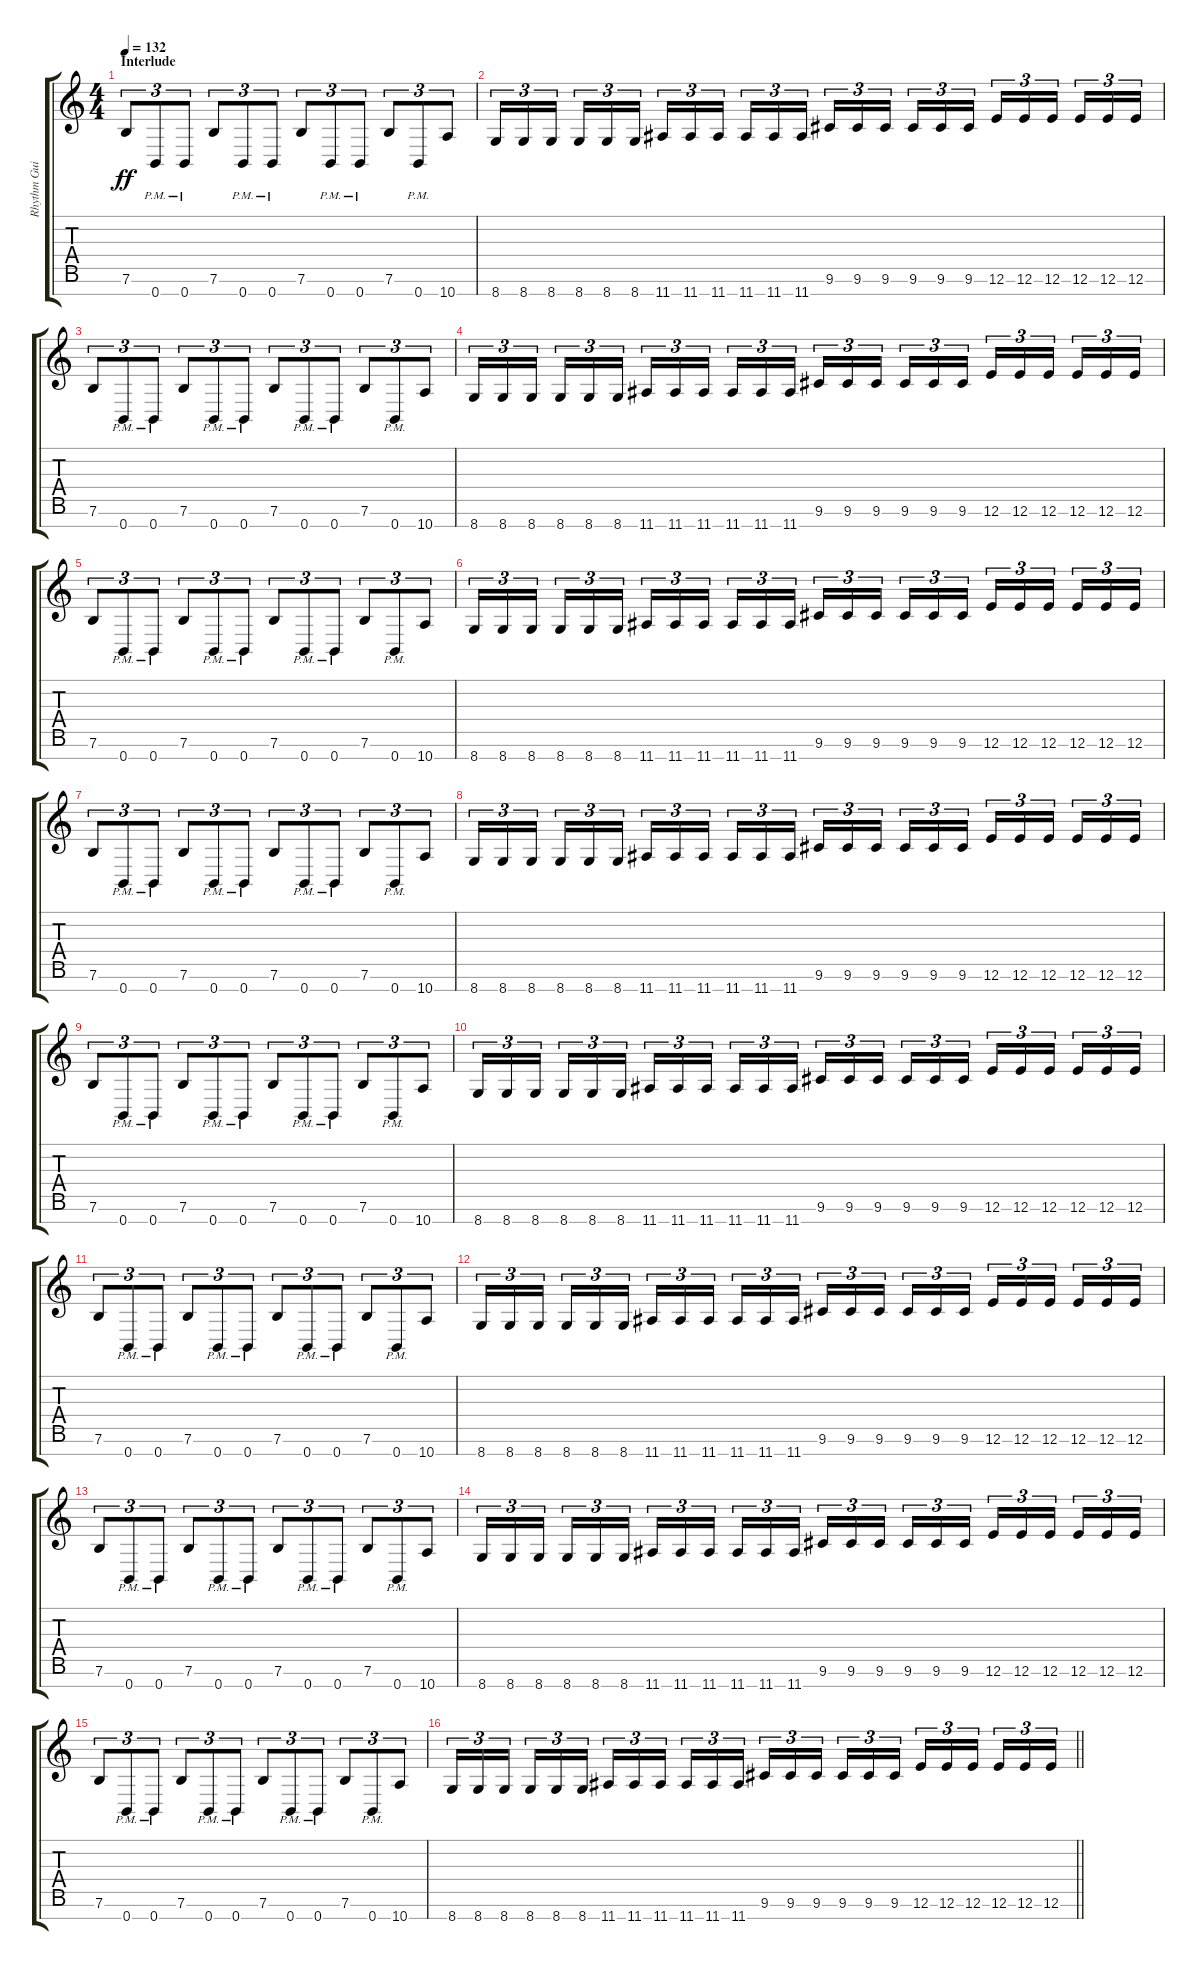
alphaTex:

\track ("Rhythm Guitar 1" "Rhythm Gui") {instrument distortionguitar}
\staff {score tabs}
\tuning (E4 B3 G3 D3 A2 E2 B1) {hide}
\ts (4 4)
\section ("" "Interlude")
\tempo 132
\clef g2
\ks c
7.6.8{tu (3 2) dy ff} 0.7{pm}.8{tu (3 2)} 0.7{pm}.8{tu (3 2)} 7.6.8{tu (3 2)} 0.7{pm}.8{tu (3 2)} 0.7{pm}.8{tu (3 2)} 7.6.8{tu (3 2)} 0.7{pm}.8{tu (3 2)} 0.7{pm}.8{tu (3 2)} 7.6.8{tu (3 2)} 0.7{pm}.8{tu (3 2)} 10.7.8{tu (3 2)} |
8.7.16{tu (3 2)} 8.7.16{tu (3 2)} 8.7.16{tu (3 2) beam splitsecondary} 8.7.16{tu (3 2)} 8.7.16{tu (3 2)} 8.7.16{tu (3 2)} 11.7.16{tu (3 2)} 11.7.16{tu (3 2)} 11.7.16{tu (3 2) beam splitsecondary} 11.7.16{tu (3 2)} 11.7.16{tu (3 2)} 11.7.16{tu (3 2)} 9.6.16{tu (3 2)} 9.6.16{tu (3 2)} 9.6.16{tu (3 2) beam splitsecondary} 9.6.16{tu (3 2)} 9.6.16{tu (3 2)} 9.6.16{tu (3 2)} 12.6.16{tu (3 2)} 12.6.16{tu (3 2)} 12.6.16{tu (3 2) beam splitsecondary} 12.6.16{tu (3 2)} 12.6.16{tu (3 2)} 12.6.16{tu (3 2)} |
7.6.8{tu (3 2)} 0.7{pm}.8{tu (3 2)} 0.7{pm}.8{tu (3 2)} 7.6.8{tu (3 2)} 0.7{pm}.8{tu (3 2)} 0.7{pm}.8{tu (3 2)} 7.6.8{tu (3 2)} 0.7{pm}.8{tu (3 2)} 0.7{pm}.8{tu (3 2)} 7.6.8{tu (3 2)} 0.7{pm}.8{tu (3 2)} 10.7.8{tu (3 2)} |
8.7.16{tu (3 2)} 8.7.16{tu (3 2)} 8.7.16{tu (3 2) beam splitsecondary} 8.7.16{tu (3 2)} 8.7.16{tu (3 2)} 8.7.16{tu (3 2)} 11.7.16{tu (3 2)} 11.7.16{tu (3 2)} 11.7.16{tu (3 2) beam splitsecondary} 11.7.16{tu (3 2)} 11.7.16{tu (3 2)} 11.7.16{tu (3 2)} 9.6.16{tu (3 2)} 9.6.16{tu (3 2)} 9.6.16{tu (3 2) beam splitsecondary} 9.6.16{tu (3 2)} 9.6.16{tu (3 2)} 9.6.16{tu (3 2)} 12.6.16{tu (3 2)} 12.6.16{tu (3 2)} 12.6.16{tu (3 2) beam splitsecondary} 12.6.16{tu (3 2)} 12.6.16{tu (3 2)} 12.6.16{tu (3 2)} |
7.6.8{tu (3 2)} 0.7{pm}.8{tu (3 2)} 0.7{pm}.8{tu (3 2)} 7.6.8{tu (3 2)} 0.7{pm}.8{tu (3 2)} 0.7{pm}.8{tu (3 2)} 7.6.8{tu (3 2)} 0.7{pm}.8{tu (3 2)} 0.7{pm}.8{tu (3 2)} 7.6.8{tu (3 2)} 0.7{pm}.8{tu (3 2)} 10.7.8{tu (3 2)} |
8.7.16{tu (3 2)} 8.7.16{tu (3 2)} 8.7.16{tu (3 2) beam splitsecondary} 8.7.16{tu (3 2)} 8.7.16{tu (3 2)} 8.7.16{tu (3 2)} 11.7.16{tu (3 2)} 11.7.16{tu (3 2)} 11.7.16{tu (3 2) beam splitsecondary} 11.7.16{tu (3 2)} 11.7.16{tu (3 2)} 11.7.16{tu (3 2)} 9.6.16{tu (3 2)} 9.6.16{tu (3 2)} 9.6.16{tu (3 2) beam splitsecondary} 9.6.16{tu (3 2)} 9.6.16{tu (3 2)} 9.6.16{tu (3 2)} 12.6.16{tu (3 2)} 12.6.16{tu (3 2)} 12.6.16{tu (3 2) beam splitsecondary} 12.6.16{tu (3 2)} 12.6.16{tu (3 2)} 12.6.16{tu (3 2)} |
7.6.8{tu (3 2)} 0.7{pm}.8{tu (3 2)} 0.7{pm}.8{tu (3 2)} 7.6.8{tu (3 2)} 0.7{pm}.8{tu (3 2)} 0.7{pm}.8{tu (3 2)} 7.6.8{tu (3 2)} 0.7{pm}.8{tu (3 2)} 0.7{pm}.8{tu (3 2)} 7.6.8{tu (3 2)} 0.7{pm}.8{tu (3 2)} 10.7.8{tu (3 2)} |
8.7.16{tu (3 2)} 8.7.16{tu (3 2)} 8.7.16{tu (3 2) beam splitsecondary} 8.7.16{tu (3 2)} 8.7.16{tu (3 2)} 8.7.16{tu (3 2)} 11.7.16{tu (3 2)} 11.7.16{tu (3 2)} 11.7.16{tu (3 2) beam splitsecondary} 11.7.16{tu (3 2)} 11.7.16{tu (3 2)} 11.7.16{tu (3 2)} 9.6.16{tu (3 2)} 9.6.16{tu (3 2)} 9.6.16{tu (3 2) beam splitsecondary} 9.6.16{tu (3 2)} 9.6.16{tu (3 2)} 9.6.16{tu (3 2)} 12.6.16{tu (3 2)} 12.6.16{tu (3 2)} 12.6.16{tu (3 2) beam splitsecondary} 12.6.16{tu (3 2)} 12.6.16{tu (3 2)} 12.6.16{tu (3 2)} |
7.6.8{tu (3 2)} 0.7{pm}.8{tu (3 2)} 0.7{pm}.8{tu (3 2)} 7.6.8{tu (3 2)} 0.7{pm}.8{tu (3 2)} 0.7{pm}.8{tu (3 2)} 7.6.8{tu (3 2)} 0.7{pm}.8{tu (3 2)} 0.7{pm}.8{tu (3 2)} 7.6.8{tu (3 2)} 0.7{pm}.8{tu (3 2)} 10.7.8{tu (3 2)} |
8.7.16{tu (3 2)} 8.7.16{tu (3 2)} 8.7.16{tu (3 2) beam splitsecondary} 8.7.16{tu (3 2)} 8.7.16{tu (3 2)} 8.7.16{tu (3 2)} 11.7.16{tu (3 2)} 11.7.16{tu (3 2)} 11.7.16{tu (3 2) beam splitsecondary} 11.7.16{tu (3 2)} 11.7.16{tu (3 2)} 11.7.16{tu (3 2)} 9.6.16{tu (3 2)} 9.6.16{tu (3 2)} 9.6.16{tu (3 2) beam splitsecondary} 9.6.16{tu (3 2)} 9.6.16{tu (3 2)} 9.6.16{tu (3 2)} 12.6.16{tu (3 2)} 12.6.16{tu (3 2)} 12.6.16{tu (3 2) beam splitsecondary} 12.6.16{tu (3 2)} 12.6.16{tu (3 2)} 12.6.16{tu (3 2)} |
7.6.8{tu (3 2)} 0.7{pm}.8{tu (3 2)} 0.7{pm}.8{tu (3 2)} 7.6.8{tu (3 2)} 0.7{pm}.8{tu (3 2)} 0.7{pm}.8{tu (3 2)} 7.6.8{tu (3 2)} 0.7{pm}.8{tu (3 2)} 0.7{pm}.8{tu (3 2)} 7.6.8{tu (3 2)} 0.7{pm}.8{tu (3 2)} 10.7.8{tu (3 2)} |
8.7.16{tu (3 2)} 8.7.16{tu (3 2)} 8.7.16{tu (3 2) beam splitsecondary} 8.7.16{tu (3 2)} 8.7.16{tu (3 2)} 8.7.16{tu (3 2)} 11.7.16{tu (3 2)} 11.7.16{tu (3 2)} 11.7.16{tu (3 2) beam splitsecondary} 11.7.16{tu (3 2)} 11.7.16{tu (3 2)} 11.7.16{tu (3 2)} 9.6.16{tu (3 2)} 9.6.16{tu (3 2)} 9.6.16{tu (3 2) beam splitsecondary} 9.6.16{tu (3 2)} 9.6.16{tu (3 2)} 9.6.16{tu (3 2)} 12.6.16{tu (3 2)} 12.6.16{tu (3 2)} 12.6.16{tu (3 2) beam splitsecondary} 12.6.16{tu (3 2)} 12.6.16{tu (3 2)} 12.6.16{tu (3 2)} |
7.6.8{tu (3 2)} 0.7{pm}.8{tu (3 2)} 0.7{pm}.8{tu (3 2)} 7.6.8{tu (3 2)} 0.7{pm}.8{tu (3 2)} 0.7{pm}.8{tu (3 2)} 7.6.8{tu (3 2)} 0.7{pm}.8{tu (3 2)} 0.7{pm}.8{tu (3 2)} 7.6.8{tu (3 2)} 0.7{pm}.8{tu (3 2)} 10.7.8{tu (3 2)} |
8.7.16{tu (3 2)} 8.7.16{tu (3 2)} 8.7.16{tu (3 2) beam splitsecondary} 8.7.16{tu (3 2)} 8.7.16{tu (3 2)} 8.7.16{tu (3 2)} 11.7.16{tu (3 2)} 11.7.16{tu (3 2)} 11.7.16{tu (3 2) beam splitsecondary} 11.7.16{tu (3 2)} 11.7.16{tu (3 2)} 11.7.16{tu (3 2)} 9.6.16{tu (3 2)} 9.6.16{tu (3 2)} 9.6.16{tu (3 2) beam splitsecondary} 9.6.16{tu (3 2)} 9.6.16{tu (3 2)} 9.6.16{tu (3 2)} 12.6.16{tu (3 2)} 12.6.16{tu (3 2)} 12.6.16{tu (3 2) beam splitsecondary} 12.6.16{tu (3 2)} 12.6.16{tu (3 2)} 12.6.16{tu (3 2)} |
7.6.8{tu (3 2)} 0.7{pm}.8{tu (3 2)} 0.7{pm}.8{tu (3 2)} 7.6.8{tu (3 2)} 0.7{pm}.8{tu (3 2)} 0.7{pm}.8{tu (3 2)} 7.6.8{tu (3 2)} 0.7{pm}.8{tu (3 2)} 0.7{pm}.8{tu (3 2)} 7.6.8{tu (3 2)} 0.7{pm}.8{tu (3 2)} 10.7.8{tu (3 2)} |
\barLineRight lightlight
8.7.16{tu (3 2)} 8.7.16{tu (3 2)} 8.7.16{tu (3 2) beam splitsecondary} 8.7.16{tu (3 2)} 8.7.16{tu (3 2)} 8.7.16{tu (3 2)} 11.7.16{tu (3 2)} 11.7.16{tu (3 2)} 11.7.16{tu (3 2) beam splitsecondary} 11.7.16{tu (3 2)} 11.7.16{tu (3 2)} 11.7.16{tu (3 2)} 9.6.16{tu (3 2)} 9.6.16{tu (3 2)} 9.6.16{tu (3 2) beam splitsecondary} 9.6.16{tu (3 2)} 9.6.16{tu (3 2)} 9.6.16{tu (3 2)} 12.6.16{tu (3 2)} 12.6.16{tu (3 2)} 12.6.16{tu (3 2) beam splitsecondary} 12.6.16{tu (3 2)} 12.6.16{tu (3 2)} 12.6.16{tu (3 2)}
